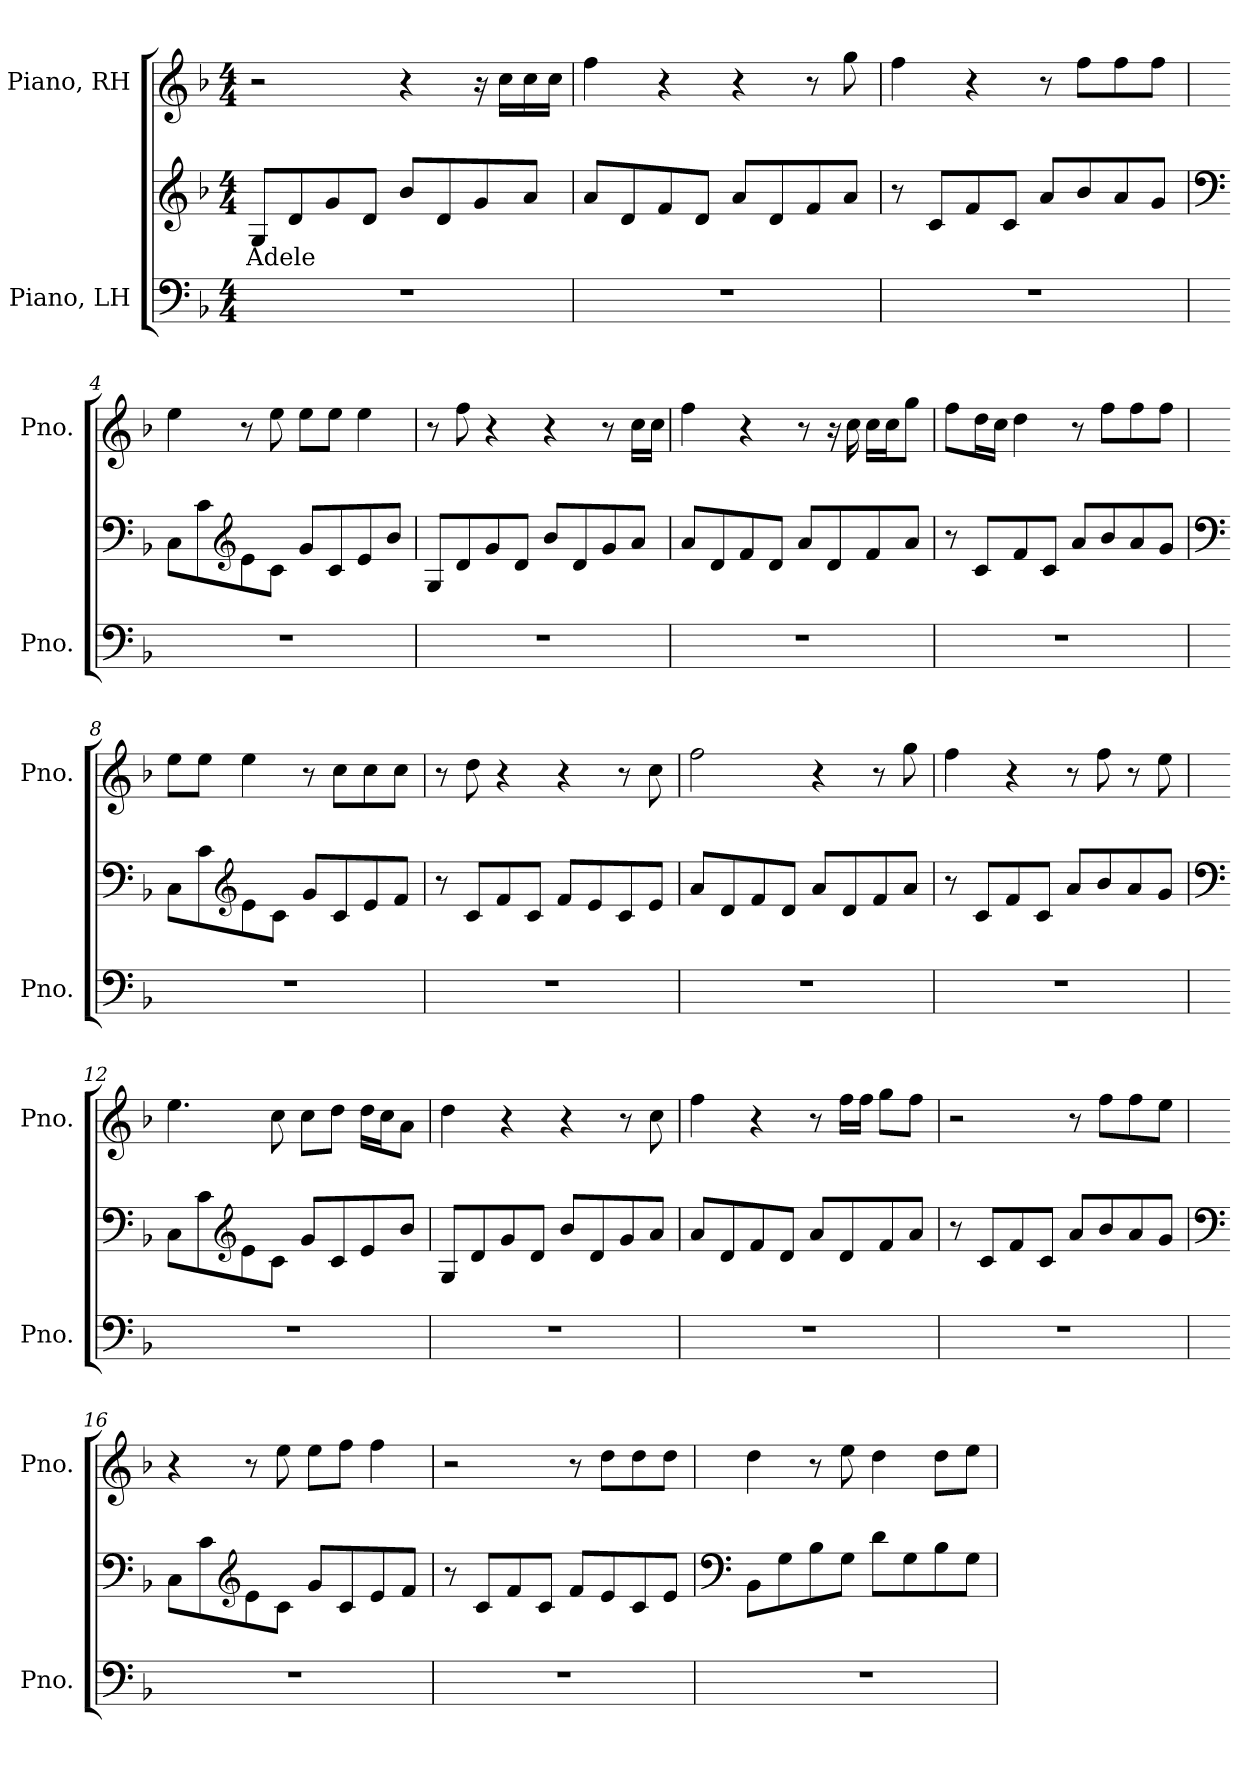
**kern	**kern	**text	**kern
*part2	*part2	*part2	*part1
*staff3	*staff2	*staff2	*staff1
*I"Piano, LH	*	*	*I"Piano, RH
*I'Pno.	*	*	*I'Pno.
*clefF4	*clefG2	*	*clefG2
*k[b-]	*k[b-]	*	*k[b-]
*M4/4	*M4/4	*	*M4/4
*MM108	*MM108	*	*MM108
=1	=1	=1	=1
!	!	!LO:LY:b	!
1r	8G/L	Adele	2r
.	8d/	.	.
.	8g/	.	.
.	8d/J	.	.
.	8b-/L	.	4r
.	8d/	.	.
.	8g/	.	16r
.	.	.	16cc\LL
.	8a/J	.	16cc\
.	.	.	16cc\JJ
=2	=2	=2	=2
1r	8a/L	.	4ff\
.	8d/	.	.
.	8f/	.	4r
.	8d/J	.	.
.	8a/L	.	4r
.	8d/	.	.
.	8f/	.	8r
.	8a/J	.	8gg\
=3	=3	=3	=3
1r	8r	.	4ff\
.	8c/L	.	.
.	8f/	.	4r
.	8c/J	.	.
.	8a/L	.	8r
.	8b-/	.	8ff\L
.	8a/	.	8ff\
.	8g/J	.	8ff\J
!!LO:LB:g=z
=4	=4	=4	=4
*	*clefF4	*	*
1r	8C\L	.	4ee\
.	8c\	.	.
*	*clefG2	*	*
.	8e\	.	8r
.	8c\J	.	8ee\
.	8g/L	.	8ee\L
.	8c/	.	8ee\J
.	8e/	.	4ee\
.	8b-/J	.	.
=5	=5	=5	=5
1r	8G/L	.	8r
.	8d/	.	8ff\
.	8g/	.	4r
.	8d/J	.	.
.	8b-/L	.	4r
.	8d/	.	.
.	8g/	.	8r
.	8a/J	.	16cc\LL
.	.	.	16cc\JJ
=6	=6	=6	=6
1r	8a/L	.	4ff\
.	8d/	.	.
.	8f/	.	4r
.	8d/J	.	.
.	8a/L	.	8r
.	8d/	.	16r
.	.	.	16cc\
.	8f/	.	16cc\LL
.	.	.	16cc\J
.	8a/J	.	8gg\J
=7	=7	=7	=7
1r	8r	.	8ff\L
.	8c/L	.	16dd\L
.	.	.	16cc\JJ
.	8f/	.	4dd\
.	8c/J	.	.
.	8a/L	.	8r
.	8b-/	.	8ff\L
.	8a/	.	8ff\
.	8g/J	.	8ff\J
!!LO:LB:g=z
=8	=8	=8	=8
*	*clefF4	*	*
1r	8C\L	.	8ee\L
.	8c\	.	8ee\J
*	*clefG2	*	*
.	8e\	.	4ee\
.	8c\J	.	.
.	8g/L	.	8r
.	8c/	.	8cc\L
.	8e/	.	8cc\
.	8f/J	.	8cc\J
=9	=9	=9	=9
1r	8r	.	8r
.	8c/L	.	8dd\
.	8f/	.	4r
.	8c/J	.	.
.	8f/L	.	4r
.	8e/	.	.
.	8c/	.	8r
.	8e/J	.	8cc\
=10	=10	=10	=10
1r	8a/L	.	2ff\
.	8d/	.	.
.	8f/	.	.
.	8d/J	.	.
.	8a/L	.	4r
.	8d/	.	.
.	8f/	.	8r
.	8a/J	.	8gg\
=11	=11	=11	=11
1r	8r	.	4ff\
.	8c/L	.	.
.	8f/	.	4r
.	8c/J	.	.
.	8a/L	.	8r
.	8b-/	.	8ff\
.	8a/	.	8r
.	8g/J	.	8ee\
!!LO:LB:g=z
=12	=12	=12	=12
*	*clefF4	*	*
1r	8C\L	.	4.ee\
.	8c\	.	.
*	*clefG2	*	*
.	8e\	.	.
.	8c\J	.	8cc\
.	8g/L	.	8cc\L
.	8c/	.	8dd\J
.	8e/	.	16dd\LL
.	.	.	16cc\J
.	8b-/J	.	8a\J
=13	=13	=13	=13
1r	8G/L	.	4dd\
.	8d/	.	.
.	8g/	.	4r
.	8d/J	.	.
.	8b-/L	.	4r
.	8d/	.	.
.	8g/	.	8r
.	8a/J	.	8cc\
=14	=14	=14	=14
1r	8a/L	.	4ff\
.	8d/	.	.
.	8f/	.	4r
.	8d/J	.	.
.	8a/L	.	8r
.	8d/	.	16ff\LL
.	.	.	16ff\JJ
.	8f/	.	8gg\L
.	8a/J	.	8ff\J
=15	=15	=15	=15
1r	8r	.	2r
.	8c/L	.	.
.	8f/	.	.
.	8c/J	.	.
.	8a/L	.	8r
.	8b-/	.	8ff\L
.	8a/	.	8ff\
.	8g/J	.	8ee\J
!!LO:PB:g=z
=16	=16	=16	=16
*	*clefF4	*	*
1r	8C\L	.	4r
.	8c\	.	.
*	*clefG2	*	*
.	8e\	.	8r
.	8c\J	.	8ee\
.	8g/L	.	8ee\L
.	8c/	.	8ff\J
.	8e/	.	4ff\
.	8f/J	.	.
=17	=17	=17	=17
1r	8r	.	2r
.	8c/L	.	.
.	8f/	.	.
.	8c/J	.	.
.	8f/L	.	8r
.	8e/	.	8dd\L
.	8c/	.	8dd\
.	8e/J	.	8dd\J
=18	=18	=18	=18
*	*clefF4	*	*
1r	8BB-\L	.	4dd\
.	8G\	.	.
.	8B-\	.	8r
.	8G\J	.	8ee\
.	8d\L	.	4dd\
.	8G\	.	.
.	8B-\	.	8dd\L
.	8G\J	.	8ee\J
=	=	=	=
*-	*-	*-	*-
